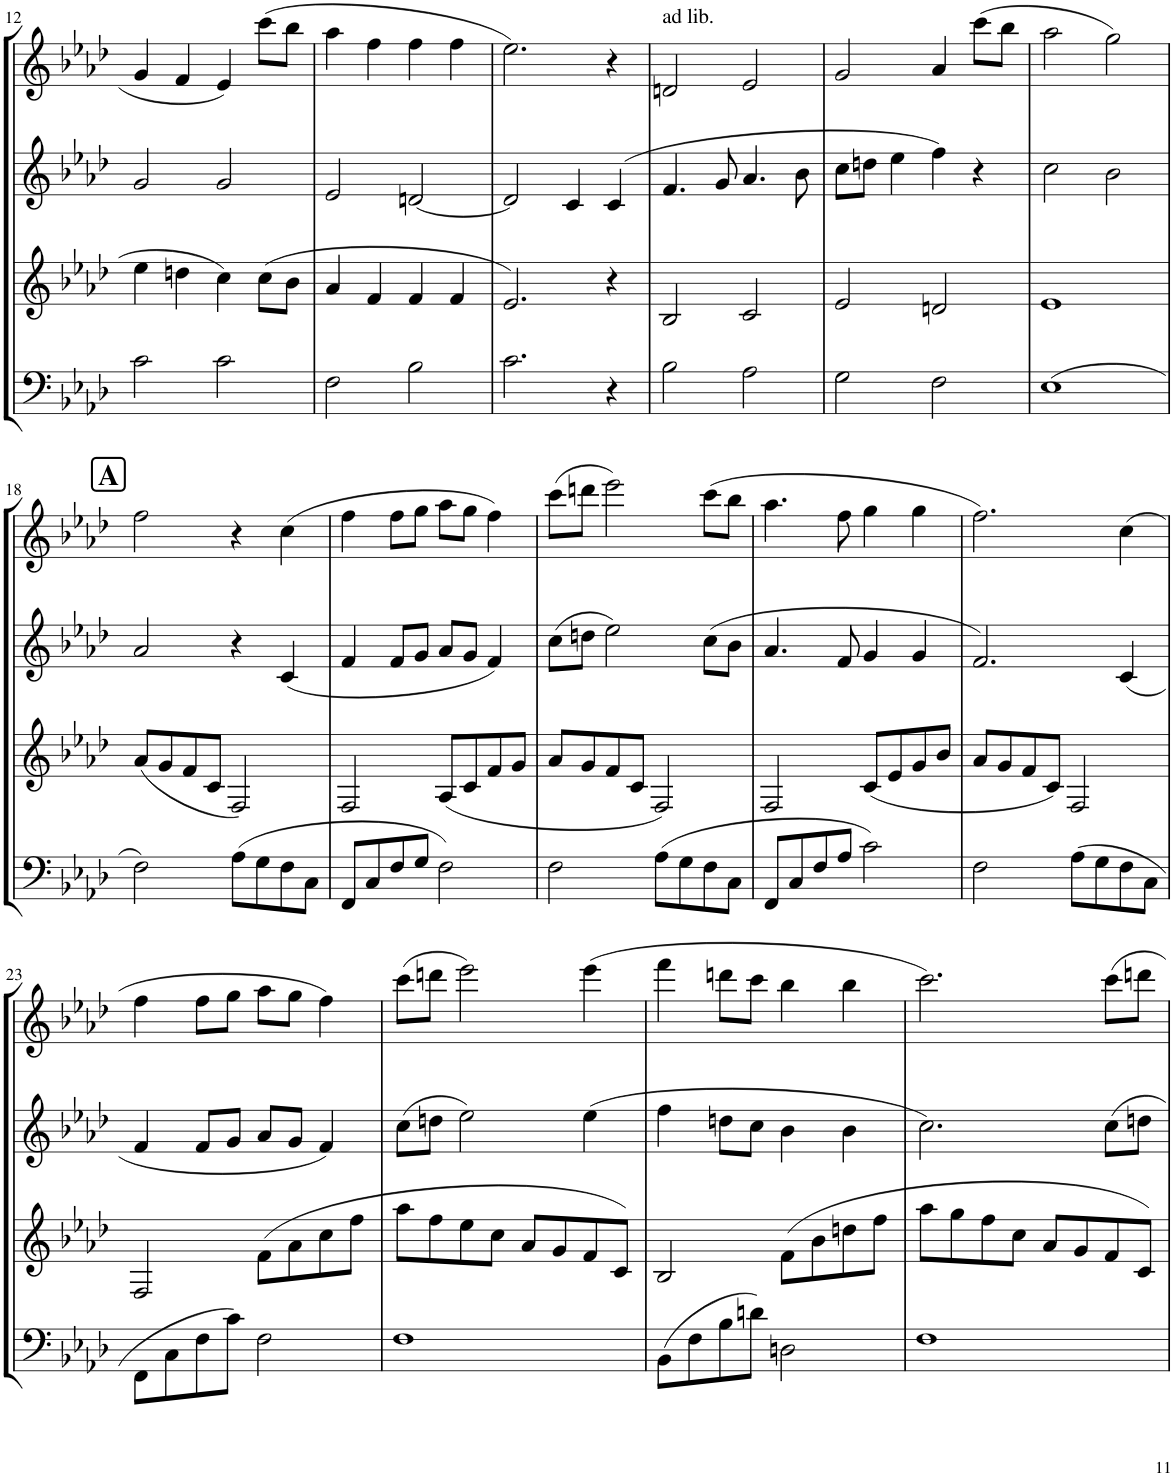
**kern	**kern	**kern	**kern
*part4	*part3	*part2	*part1
*staff4	*staff3	*staff2	*staff1
*I"Bassoon	*I"Bb Clarinet	*I"Oboe	*I"Flute
*I'Bsn	*I'Cl	*I'Ob	*I'Fl
!!LO:PB:g=z
*clefF4	*clefG2	*clefG2	*clefG2
*	*ITrd1c2	*	*
*k[b-e-a-d-]	*k[b-e-a-d-]	*k[b-e-a-d-]	*k[b-e-a-d-]
*M4/4	*M4/4	*M4/4	*M4/4
=12	=12	=12	=12
2c\	4ee-\	2g/	4g/
.	4ddn\	.	4f/
2c\	4cc\	2g/	4e-/
.	(8cc\L	.	(8ccc\L
.	8b-\J	.	8bb-\J
=13	=13	=13	=13
2F\	4a-/	2e-/	4aa-\
.	4f/	.	4ff\
2B-\	4f/	[2dn/	4ff\
.	4f/	.	4ff\
=14	=14	=14	=14
2.c\	2.e-/)	2d/]	2.ee-\)
.	.	4c/	.
4r	4r	(4c/	4r
=15	=15	=15	=15
!	!	!	!LO:TX:a:t=ad lib.
2B-\	2B-/	4.f/	2dn/
.	.	8g/	.
2A-\	2c/	4.a-/	2e-/
.	.	8b-\	.
=16	=16	=16	=16
2G\	2e-/	8cc\L	2g/
.	.	8ddn\J	.
.	.	4ee-\	.
2F\	2dn/	4ff\)	4a-/
.	.	4r	(8ccc\L
.	.	.	8bb-\J
=17	=17	=17	=17
(1E-	1e-	2cc\	2aa-\
.	.	2b-\	2gg\)
!!LO:LB:g=z
!!LO:REH:place=s1:a:B:cj:fs=14:t=A
=18	=18	=18	=18
2F\)	(8a-/L	2a-/	2ff\
.	8g/	.	.
.	8f/	.	.
.	8c/J	.	.
(8A-\L	2F/)	4r	4r
8G\	.	.	.
8F\	.	(4c/	(4cc\
8C\J	.	.	.
=19	=19	=19	=19
8FF/L	2F/	4f/	4ff\
8C/	.	.	.
8F/	.	8f/L	8ff\L
8G/J	.	8g/J	8gg\J
2F\)	(8A-/L	8a-/L	8aa-\L
.	8c/	8g/J	8gg\J
.	8f/	4f/)	4ff\)
.	8g/J	.	.
=20	=20	=20	=20
2F\	8a-/L	(8cc\L	(8ccc\L
.	8g/	8ddn\J	8dddn\J
.	8f/	2ee-\)	2eee-\)
.	8c/J	.	.
(8A-\L	2F/)	.	.
8G\	.	.	.
8F\	.	(8cc\L	(8ccc\L
8C\J	.	8b-\J	8bb-\J
=21	=21	=21	=21
8FF/L	2F/	4.a-/	4.aa-\
8C/	.	.	.
8F/	.	.	.
8A-/J	.	8f/	8ff\
2c\)	(8c/L	4g/	4gg\
.	8e-/	.	.
.	8g/	4g/	4gg\
.	8b-/J	.	.
=22	=22	=22	=22
2F\	8a-/L	2.f/)	2.ff\)
.	8g/	.	.
.	8f/	.	.
.	8c/J)	.	.
(8A-\L	2F/	.	.
8G\	.	.	.
8F\	.	(4c/	(4cc\
8C\J	.	.	.
!!LO:LB:g=z
=23	=23	=23	=23
8FF\L	2F/	4f/	4ff\
8C\	.	.	.
8F\	.	8f/L	8ff\L
8c\J)	.	8g/J	8gg\J
2F\	(8f\L	8a-/L	8aa-\L
.	8a-\	8g/J	8gg\J
.	8cc\	4f/)	4ff\)
.	8ff\J	.	.
=24	=24	=24	=24
1F	8aa-\L	(8cc\L	(8ccc\L
.	8ff\	8ddn\J	8dddn\J
.	8ee-\	2ee-\)	2eee-\)
.	8cc\J	.	.
.	8a-/L	.	.
.	8g/	.	.
.	8f/	(4ee-\	(4eee-\
.	8c/J)	.	.
=25	=25	=25	=25
(8BB-\L	2B-/	4ff\	4fff\
8F\	.	.	.
8B-\	.	8ddn\L	8dddn\L
8dn\J)	.	8cc\J	8ccc\J
2Dn\	(8f\L	4b-\	4bb-\
.	8b-\	.	.
.	8ddn\	4b-\	4bb-\
.	8ff\J	.	.
=26	=26	=26	=26
1F	8aa-\L	2.cc\)	2.ccc\)
.	8gg\	.	.
.	8ff\	.	.
.	8cc\J	.	.
.	8a-/L	.	.
.	8g/	.	.
.	8f/	8cc\L	8ccc\L
.	8c/J)	8ddn\J	8dddn\J
=	=	=	=
*-	*-	*-	*-
